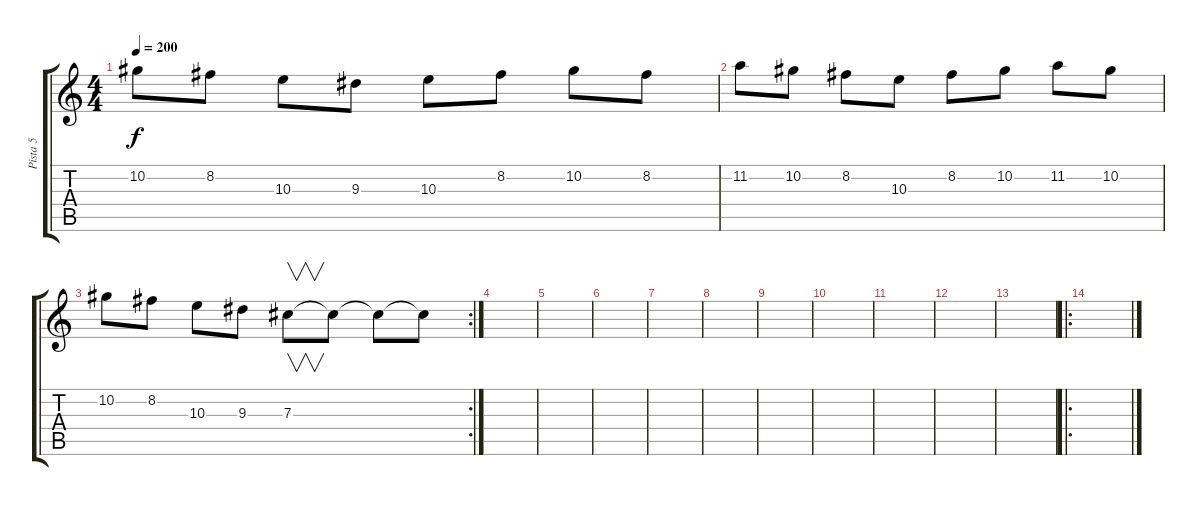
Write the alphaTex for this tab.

\track ("Pista 5" "Pista 5") {instrument distortionguitar}
\staff {score tabs}
\tuning (Eb4 Bb3 Gb3 Db3 Ab2 Eb2) {hide}
\ts (4 4)
\tempo 200
\clef g2
\ks c
10.2.8{dy f} 8.2.8 10.3.8 9.3.8 10.3.8 8.2.8 10.2.8 8.2.8 |
11.2.8 10.2.8 8.2.8 10.3.8 8.2.8 10.2.8 11.2.8 10.2.8 |
\rc 2
10.2.8 8.2.8 10.3.8 9.3.8 7.3.8{v} 7.3{t}.8 7.3{t}.8 7.3{t}.8 |
|
|
|
|
|
|
|
|
|
|
\ro
